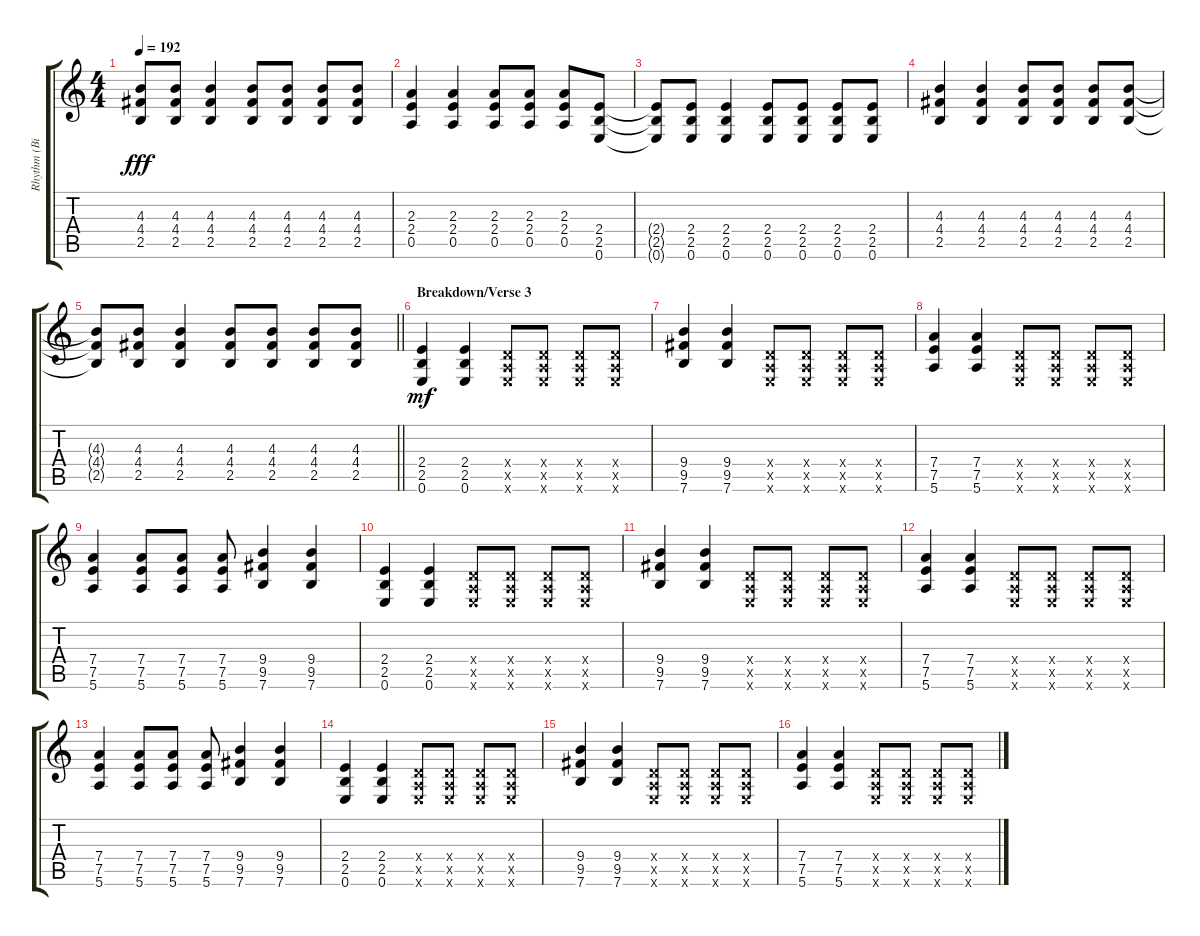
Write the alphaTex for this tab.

\track ("Rhythm (Bizzy D)" "Rhythm (Bi") {instrument overdrivenguitar}
\staff {score tabs}
\tuning (E4 B3 G3 D3 A2 E2) {hide}
\ts (4 4)
\tempo 192
\clef g2
\ks c
(4.3{t} 4.4{t} 2.5{t}).8{dy fff} (4.3 4.4 2.5).8 (4.3 4.4 2.5).4 (4.3 4.4 2.5).8 (4.3 4.4 2.5).8 (4.3 4.4 2.5).8 (4.3 4.4 2.5).8 |
(2.3 2.4 0.5).4 (2.3 2.4 0.5).4 (2.3 2.4 0.5).8 (2.3 2.4 0.5).8 (2.3 2.4 0.5).8 (2.4 2.5 0.6).8 |
(2.4{t} 2.5{t} 0.6{t}).8 (2.4 2.5 0.6).8 (2.4 2.5 0.6).4 (2.4 2.5 0.6).8 (2.4 2.5 0.6).8 (2.4 2.5 0.6).8 (2.4 2.5 0.6).8 |
(4.3 4.4 2.5).4 (4.3 4.4 2.5).4 (4.3 4.4 2.5).8 (4.3 4.4 2.5).8 (4.3 4.4 2.5).8 (4.3 4.4 2.5).8 |
\barLineRight lightlight
(4.3{t} 4.4{t} 2.5{t}).8 (4.3 4.4 2.5).8 (4.3 4.4 2.5).4 (4.3 4.4 2.5).8 (4.3 4.4 2.5).8 (4.3 4.4 2.5).8 (4.3 4.4 2.5).8 |
\section ("" "Breakdown/Verse 3")
(2.4 2.5 0.6).4{dy mf} (2.4 2.5 0.6).4 (0.4{x} 0.5{x} 0.6{x}).8 (0.4{x} 0.5{x} 0.6{x}).8 (0.4{x} 0.5{x} 0.6{x}).8 (0.4{x} 0.5{x} 0.6{x}).8 |
(9.4 9.5 7.6).4 (9.4 9.5 7.6).4 (0.4{x} 0.5{x} 0.6{x}).8 (0.4{x} 0.5{x} 0.6{x}).8 (0.4{x} 0.5{x} 0.6{x}).8 (0.4{x} 0.5{x} 0.6{x}).8 |
(7.4 7.5 5.6).4 (7.4 7.5 5.6).4 (0.4{x} 0.5{x} 0.6{x}).8 (0.4{x} 0.5{x} 0.6{x}).8 (0.4{x} 0.5{x} 0.6{x}).8 (0.4{x} 0.5{x} 0.6{x}).8 |
(7.4 7.5 5.6).4 (7.4 7.5 5.6).8 (7.4 7.5 5.6).8 (7.4 7.5 5.6).8 (9.4 9.5 7.6).4 (9.4 9.5 7.6).4 |
(2.4 2.5 0.6).4 (2.4 2.5 0.6).4 (0.4{x} 0.5{x} 0.6{x}).8 (0.4{x} 0.5{x} 0.6{x}).8 (0.4{x} 0.5{x} 0.6{x}).8 (0.4{x} 0.5{x} 0.6{x}).8 |
(9.4 9.5 7.6).4 (9.4 9.5 7.6).4 (0.4{x} 0.5{x} 0.6{x}).8 (0.4{x} 0.5{x} 0.6{x}).8 (0.4{x} 0.5{x} 0.6{x}).8 (0.4{x} 0.5{x} 0.6{x}).8 |
(7.4 7.5 5.6).4 (7.4 7.5 5.6).4 (0.4{x} 0.5{x} 0.6{x}).8 (0.4{x} 0.5{x} 0.6{x}).8 (0.4{x} 0.5{x} 0.6{x}).8 (0.4{x} 0.5{x} 0.6{x}).8 |
(7.4 7.5 5.6).4 (7.4 7.5 5.6).8 (7.4 7.5 5.6).8 (7.4 7.5 5.6).8 (9.4 9.5 7.6).4 (9.4 9.5 7.6).4 |
(2.4 2.5 0.6).4 (2.4 2.5 0.6).4 (0.4{x} 0.5{x} 0.6{x}).8 (0.4{x} 0.5{x} 0.6{x}).8 (0.4{x} 0.5{x} 0.6{x}).8 (0.4{x} 0.5{x} 0.6{x}).8 |
(9.4 9.5 7.6).4 (9.4 9.5 7.6).4 (0.4{x} 0.5{x} 0.6{x}).8 (0.4{x} 0.5{x} 0.6{x}).8 (0.4{x} 0.5{x} 0.6{x}).8 (0.4{x} 0.5{x} 0.6{x}).8 |
(7.4 7.5 5.6).4 (7.4 7.5 5.6).4 (0.4{x} 0.5{x} 0.6{x}).8 (0.4{x} 0.5{x} 0.6{x}).8 (0.4{x} 0.5{x} 0.6{x}).8 (0.4{x} 0.5{x} 0.6{x}).8
